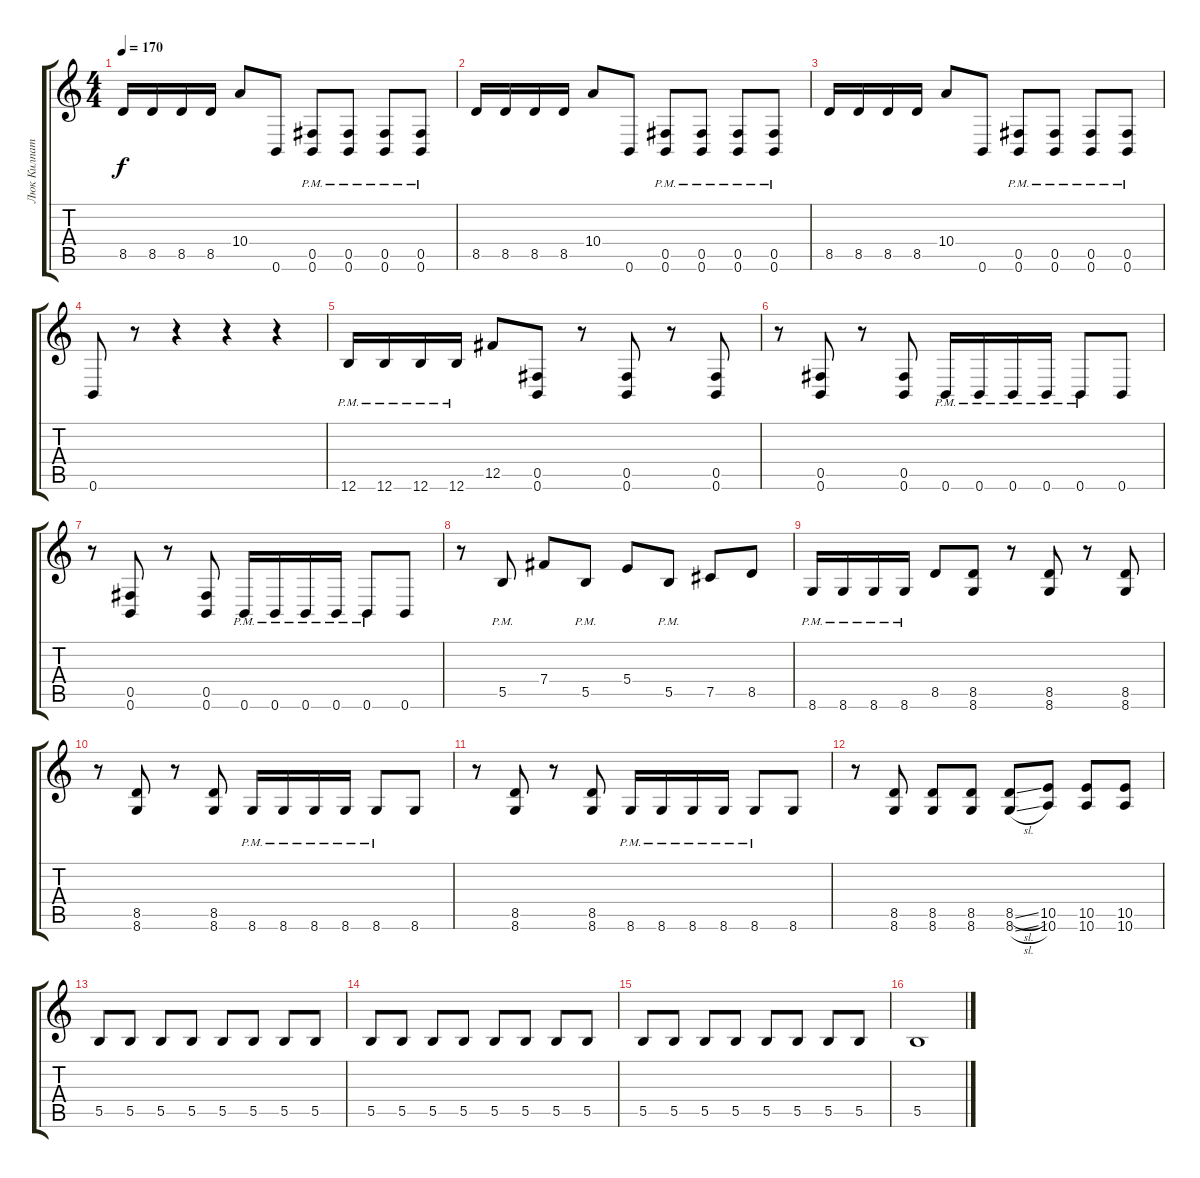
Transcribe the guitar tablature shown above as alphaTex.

\track ("Люк Килпатрик (дабл гитар)" "Люк Килпат") {instrument overdrivenguitar}
\staff {score tabs}
\tuning (Db4 Ab3 E3 B2 Gb2 B1) {hide}
\ts (4 4)
\tempo 170
\clef g2
\ks c
8.5.16{dy f} 8.5.16 8.5.16 8.5.16 10.4.8 0.6.8 (0.5{pm} 0.6{pm}).8 (0.5{pm} 0.6{pm}).8 (0.5{pm} 0.6{pm}).8 (0.5{pm} 0.6{pm}).8 |
8.5.16 8.5.16 8.5.16 8.5.16 10.4.8 0.6.8 (0.5{pm} 0.6{pm}).8 (0.5{pm} 0.6{pm}).8 (0.5{pm} 0.6{pm}).8 (0.5{pm} 0.6{pm}).8 |
8.5.16 8.5.16 8.5.16 8.5.16 10.4.8 0.6.8 (0.5{pm} 0.6{pm}).8 (0.5{pm} 0.6{pm}).8 (0.5{pm} 0.6{pm}).8 (0.5{pm} 0.6{pm}).8 |
0.6.8 r.8 r.4 r.4 r.4 |
12.6{pm}.16 12.6{pm}.16 12.6{pm}.16 12.6{pm}.16 12.5.8 (0.5 0.6).8 r.8 (0.5 0.6).8 r.8 (0.5 0.6).8 |
r.8 (0.5 0.6).8 r.8 (0.5 0.6).8 0.6{pm}.16 0.6{pm}.16 0.6{pm}.16 0.6{pm}.16 0.6{pm}.8 0.6.8 |
r.8 (0.5 0.6).8 r.8 (0.5 0.6).8 0.6{pm}.16 0.6{pm}.16 0.6{pm}.16 0.6{pm}.16 0.6{pm}.8 0.6.8 |
r.8 5.5{pm}.8 7.4.8 5.5{pm}.8 5.4.8 5.5{pm}.8 7.5.8 8.5.8 |
8.6{pm}.16 8.6{pm}.16 8.6{pm}.16 8.6{pm}.16 8.5.8 (8.5 8.6).8 r.8 (8.5 8.6).8 r.8 (8.5 8.6).8 |
r.8 (8.5 8.6).8 r.8 (8.5 8.6).8 8.6{pm}.16 8.6{pm}.16 8.6{pm}.16 8.6{pm}.16 8.6{pm}.8 8.6.8 |
r.8 (8.5 8.6).8 r.8 (8.5 8.6).8 8.6{pm}.16 8.6{pm}.16 8.6{pm}.16 8.6{pm}.16 8.6{pm}.8 8.6.8 |
r.8 (8.5 8.6).8 (8.5 8.6).8 (8.5 8.6).8 (8.5{sl} 8.6{sl}).8 (10.5 10.6).8 (10.5 10.6).8 (10.5 10.6).8 |
5.5.8 5.5.8 5.5.8 5.5.8 5.5.8 5.5.8 5.5.8 5.5.8 |
5.5.8 5.5.8 5.5.8 5.5.8 5.5.8 5.5.8 5.5.8 5.5.8 |
5.5.8 5.5.8 5.5.8 5.5.8 5.5.8 5.5.8 5.5.8 5.5.8 |
5.5.1
